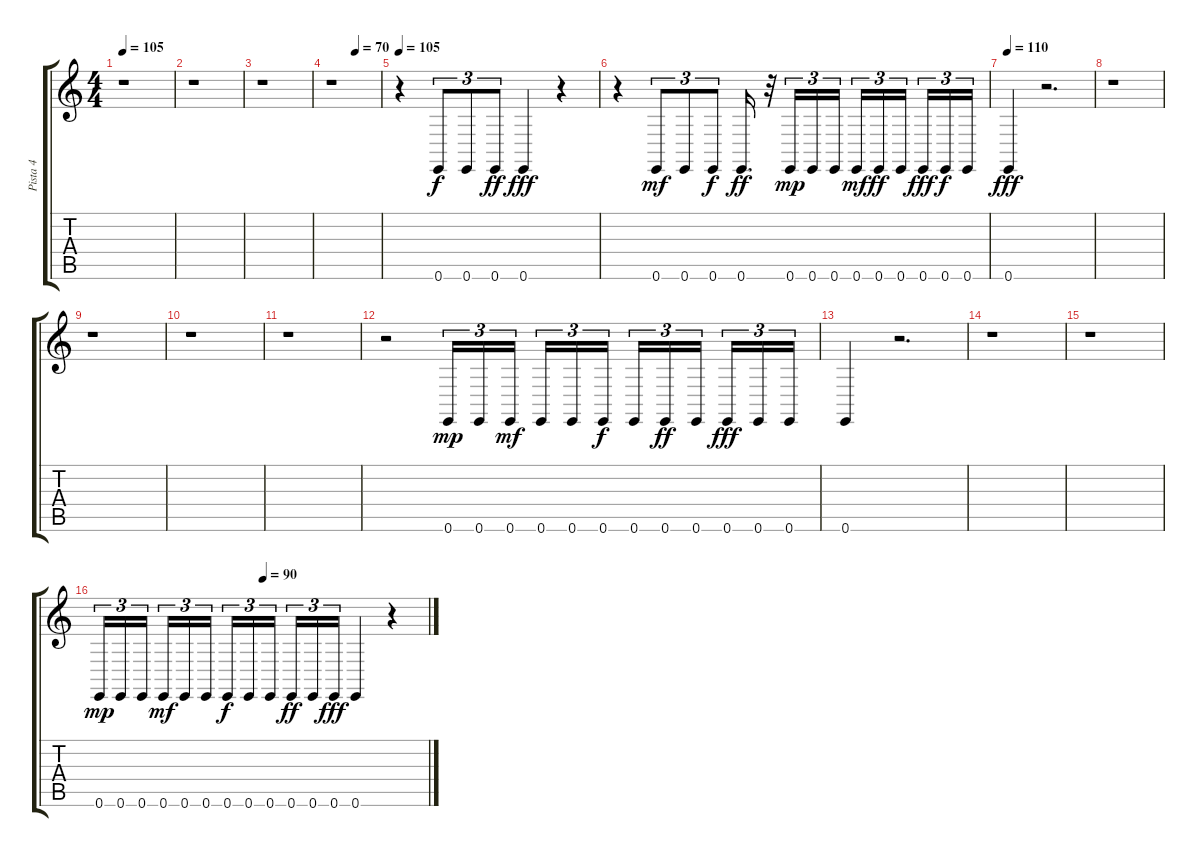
\track ("Pista 4" "Pista 4") {instrument timpani}
\staff {score tabs}
\tuning (E4 B3 G3 D3 A2 E2) {hide}
\ts (4 4)
\tempo 105
\clef g2
\ks c
r.1{dy fff} |
r.1 |
r.1 |
\tempo (70 0.5)
r.1 |
\tempo 105
r.4 0.6.8{tu (3 2) dy f} 0.6.8{tu (3 2)} 0.6.8{tu (3 2) dy ff} 0.6.4{dy fff} r.4 |
r.4 0.6.8{tu (3 2) dy mf} 0.6.8{tu (3 2)} 0.6.8{tu (3 2) dy f} 0.6.16{d dy ff} r.32 0.6.16{tu (3 2) dy mp} 0.6.16{tu (3 2)} 0.6.16{tu (3 2)} 0.6.16{tu (3 2) dy mf} 0.6.16{tu (3 2) dy ff} 0.6.16{tu (3 2) beam splitsecondary} 0.6.16{tu (3 2) dy fff} 0.6.16{tu (3 2) dy f} 0.6.16{tu (3 2)} |
\tempo 110
0.6.4{dy fff} r.2{d} |
r.1 |
r.1 |
r.1 |
r.1 |
r.2 0.6.16{tu (3 2) dy mp} 0.6.16{tu (3 2)} 0.6.16{tu (3 2) dy mf beam splitsecondary} 0.6.16{tu (3 2)} 0.6.16{tu (3 2)} 0.6.16{tu (3 2) dy f} 0.6.16{tu (3 2)} 0.6.16{tu (3 2) dy ff} 0.6.16{tu (3 2) beam splitsecondary} 0.6.16{tu (3 2) dy fff} 0.6.16{tu (3 2)} 0.6.16{tu (3 2)} |
0.6.4 r.2{d} |
r.1 |
r.1 |
\tempo (90 0.5)
0.6.16{tu (3 2) dy mp} 0.6.16{tu (3 2)} 0.6.16{tu (3 2) beam splitsecondary} 0.6.16{tu (3 2) dy mf} 0.6.16{tu (3 2)} 0.6.16{tu (3 2)} 0.6.16{tu (3 2) dy f} 0.6.16{tu (3 2)} 0.6.16{tu (3 2) beam splitsecondary} 0.6.16{tu (3 2) dy ff} 0.6.16{tu (3 2)} 0.6.16{tu (3 2) dy fff} 0.6.4 r.4
